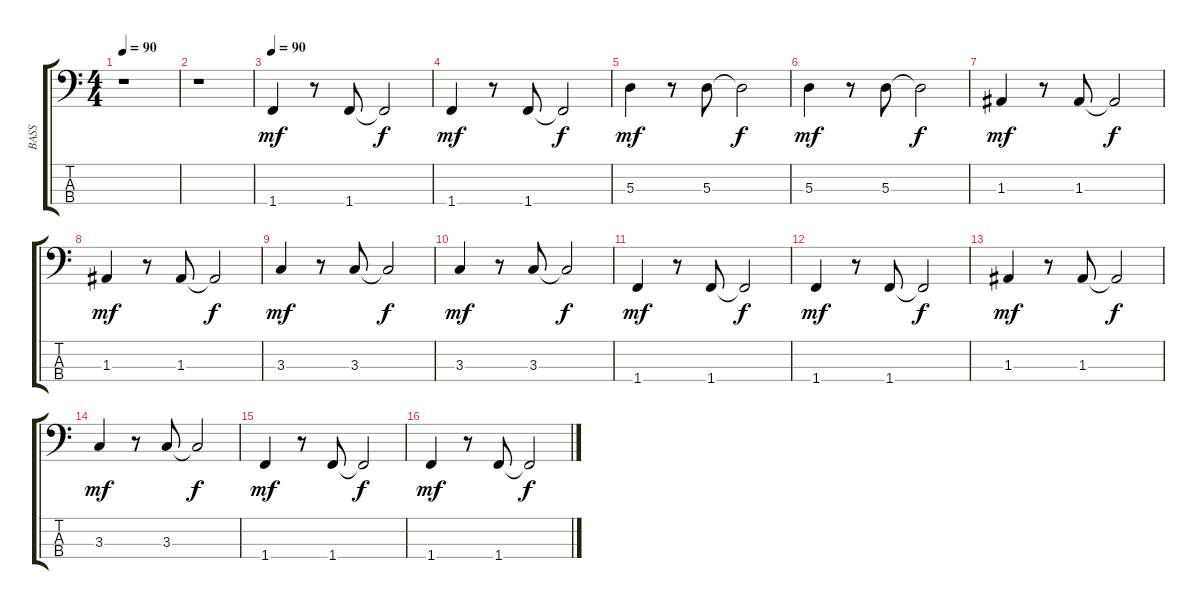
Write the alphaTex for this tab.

\track ("BASS" "BASS") {instrument electricbassfinger}
\staff {score tabs}
\tuning (G2 D2 A1 E1) {hide}
\ts (4 4)
\tempo 90
\clef f4
\ks c
r.1{dy mf instrument electricbassfinger} |
r.1 |
\tempo 90
1.4.4 r.8 1.4.8 1.4{t}.2{dy f} |
1.4.4{dy mf} r.8 1.4.8 1.4{t}.2{dy f} |
5.3.4{dy mf} r.8 5.3.8 5.3{t}.2{dy f} |
5.3.4{dy mf} r.8 5.3.8 5.3{t}.2{dy f} |
1.3.4{dy mf} r.8 1.3.8 1.3{t}.2{dy f} |
1.3.4{dy mf} r.8 1.3.8 1.3{t}.2{dy f} |
3.3.4{dy mf} r.8 3.3.8 3.3{t}.2{dy f} |
3.3.4{dy mf} r.8 3.3.8 3.3{t}.2{dy f} |
1.4.4{dy mf} r.8 1.4.8 1.4{t}.2{dy f} |
1.4.4{dy mf} r.8 1.4.8 1.4{t}.2{dy f} |
1.3.4{dy mf} r.8 1.3.8 1.3{t}.2{dy f} |
3.3.4{dy mf} r.8 3.3.8 3.3{t}.2{dy f} |
1.4.4{dy mf} r.8 1.4.8 1.4{t}.2{dy f} |
1.4.4{dy mf} r.8 1.4.8 1.4{t}.2{dy f}
